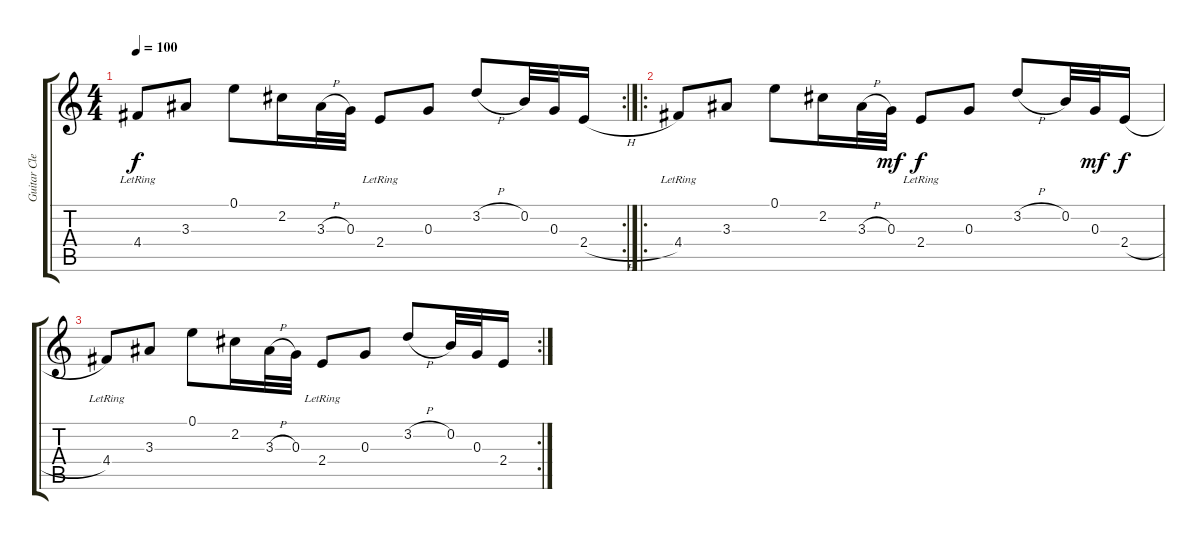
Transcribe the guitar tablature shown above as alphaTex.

\track ("Guitar Clean" "Guitar Cle") {instrument electricguitarjazz}
\staff {score tabs}
\tuning (E4 B3 G3 D3 A2 E2) {hide}
\rc 2
\ts (4 4)
\tempo 100
\clef g2
\ks c
4.4{lr}.8{dy f} 3.3.8 0.1.8 2.2.16 3.3{h}.32 0.3.32 2.4{lr}.8 0.3.8 3.2{h}.8 0.2.32 0.3.32 2.4{h}.16 |
\ro
4.4{lr}.8{instrument acousticguitarsteel} 3.3.8 0.1.8 2.2.16 3.3{h}.32 0.3.32{dy mf} 2.4{lr}.8{dy f} 0.3.8 3.2{h}.8 0.2.32 0.3.32{dy mf} 2.4{h}.16{dy f} |
\rc 2
4.4{lr}.8 3.3.8 0.1.8 2.2.16 3.3{h}.32 0.3.32 2.4{lr}.8 0.3.8 3.2{h}.8 0.2.32 0.3.32 2.4.16
